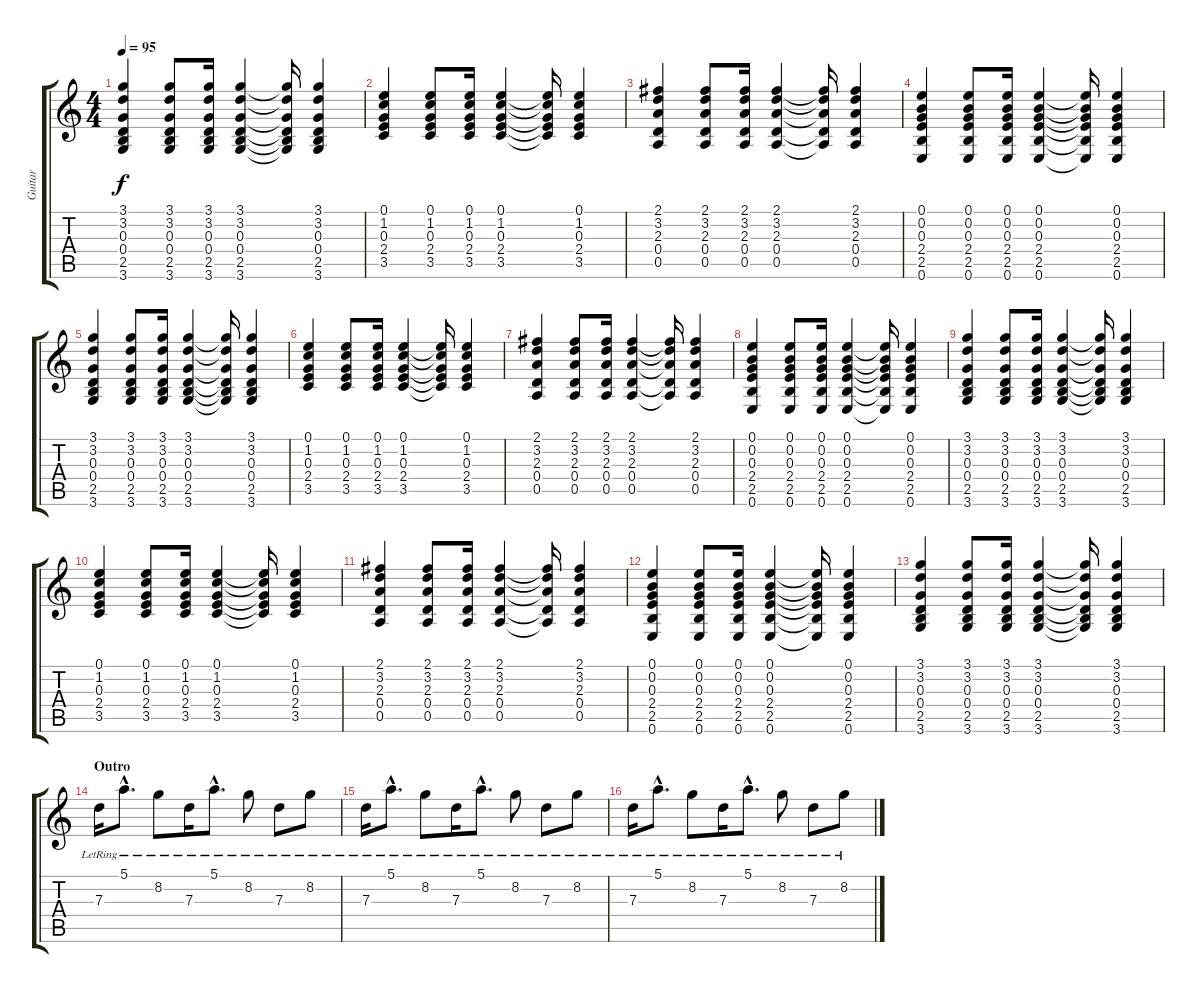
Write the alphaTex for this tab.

\track ("Guitar" "Guitar") {instrument electricguitarjazz}
\staff {score tabs}
\tuning (E4 B3 G3 D3 A2 E2) {hide}
\ts (4 4)
\tempo 95
\clef g2
\ks c
(3.1 3.2 0.3 0.4 2.5 3.6).4{dy f} (3.1 3.2 0.3 0.4 2.5 3.6).8 (3.1 3.2 0.3 0.4 2.5 3.6).16 (3.1 3.2 0.3 0.4 2.5 3.6).4 (3.1{t} 3.2{t} 0.3{t} 0.4{t} 2.5{t} 3.6{t}).16 (3.1 3.2 0.3 0.4 2.5 3.6).4 |
(0.1 1.2 0.3 2.4 3.5).4 (0.1 1.2 0.3 2.4 3.5).8 (0.1 1.2 0.3 2.4 3.5).16 (0.1 1.2 0.3 2.4 3.5).4 (0.1{t} 1.2{t} 0.3{t} 2.4{t} 3.5{t}).16 (0.1 1.2 0.3 2.4 3.5).4 |
(2.1 3.2 2.3 0.4 0.5).4 (2.1 3.2 2.3 0.4 0.5).8 (2.1 3.2 2.3 0.4 0.5).16 (2.1 3.2 2.3 0.4 0.5).4 (2.1{t} 3.2{t} 2.3{t} 0.4{t} 0.5{t}).16 (2.1 3.2 2.3 0.4 0.5).4 |
(0.1 0.2 0.3 2.4 2.5 0.6).4 (0.1 0.2 0.3 2.4 2.5 0.6).8 (0.1 0.2 0.3 2.4 2.5 0.6).16 (0.1 0.2 0.3 2.4 2.5 0.6).4 (0.1{t} 0.2{t} 0.3{t} 2.4{t} 2.5{t} 0.6{t}).16 (0.1 0.2 0.3 2.4 2.5 0.6).4 |
(3.1 3.2 0.3 0.4 2.5 3.6).4 (3.1 3.2 0.3 0.4 2.5 3.6).8 (3.1 3.2 0.3 0.4 2.5 3.6).16 (3.1 3.2 0.3 0.4 2.5 3.6).4 (3.1{t} 3.2{t} 0.3{t} 0.4{t} 2.5{t} 3.6{t}).16 (3.1 3.2 0.3 0.4 2.5 3.6).4 |
(0.1 1.2 0.3 2.4 3.5).4 (0.1 1.2 0.3 2.4 3.5).8 (0.1 1.2 0.3 2.4 3.5).16 (0.1 1.2 0.3 2.4 3.5).4 (0.1{t} 1.2{t} 0.3{t} 2.4{t} 3.5{t}).16 (0.1 1.2 0.3 2.4 3.5).4 |
(2.1 3.2 2.3 0.4 0.5).4 (2.1 3.2 2.3 0.4 0.5).8 (2.1 3.2 2.3 0.4 0.5).16 (2.1 3.2 2.3 0.4 0.5).4 (2.1{t} 3.2{t} 2.3{t} 0.4{t} 0.5{t}).16 (2.1 3.2 2.3 0.4 0.5).4 |
(0.1 0.2 0.3 2.4 2.5 0.6).4 (0.1 0.2 0.3 2.4 2.5 0.6).8 (0.1 0.2 0.3 2.4 2.5 0.6).16 (0.1 0.2 0.3 2.4 2.5 0.6).4 (0.1{t} 0.2{t} 0.3{t} 2.4{t} 2.5{t} 0.6{t}).16 (0.1 0.2 0.3 2.4 2.5 0.6).4 |
(3.1 3.2 0.3 0.4 2.5 3.6).4 (3.1 3.2 0.3 0.4 2.5 3.6).8 (3.1 3.2 0.3 0.4 2.5 3.6).16 (3.1 3.2 0.3 0.4 2.5 3.6).4 (3.1{t} 3.2{t} 0.3{t} 0.4{t} 2.5{t} 3.6{t}).16 (3.1 3.2 0.3 0.4 2.5 3.6).4 |
(0.1 1.2 0.3 2.4 3.5).4 (0.1 1.2 0.3 2.4 3.5).8 (0.1 1.2 0.3 2.4 3.5).16 (0.1 1.2 0.3 2.4 3.5).4 (0.1{t} 1.2{t} 0.3{t} 2.4{t} 3.5{t}).16 (0.1 1.2 0.3 2.4 3.5).4 |
(2.1 3.2 2.3 0.4 0.5).4 (2.1 3.2 2.3 0.4 0.5).8 (2.1 3.2 2.3 0.4 0.5).16 (2.1 3.2 2.3 0.4 0.5).4 (2.1{t} 3.2{t} 2.3{t} 0.4{t} 0.5{t}).16 (2.1 3.2 2.3 0.4 0.5).4 |
(0.1 0.2 0.3 2.4 2.5 0.6).4 (0.1 0.2 0.3 2.4 2.5 0.6).8 (0.1 0.2 0.3 2.4 2.5 0.6).16 (0.1 0.2 0.3 2.4 2.5 0.6).4 (0.1{t} 0.2{t} 0.3{t} 2.4{t} 2.5{t} 0.6{t}).16 (0.1 0.2 0.3 2.4 2.5 0.6).4 |
(3.1 3.2 0.3 0.4 2.5 3.6).4 (3.1 3.2 0.3 0.4 2.5 3.6).8 (3.1 3.2 0.3 0.4 2.5 3.6).16 (3.1 3.2 0.3 0.4 2.5 3.6).4 (3.1{t} 3.2{t} 0.3{t} 0.4{t} 2.5{t} 3.6{t}).16 (3.1 3.2 0.3 0.4 2.5 3.6).4 |
\section ("" "Outro")
7.3{lr}.16 5.1{hac lr}.8{d} 8.2{lr}.8 7.3{lr}.16 5.1{hac lr}.8{d} 8.2{lr}.8 7.3{lr}.8 8.2{lr}.8 |
7.3{lr}.16 5.1{hac lr}.8{d} 8.2{lr}.8 7.3{lr}.16 5.1{hac lr}.8{d} 8.2{lr}.8 7.3{lr}.8 8.2{lr}.8 |
7.3{lr}.16 5.1{hac lr}.8{d} 8.2{lr}.8 7.3{lr}.16 5.1{hac lr}.8{d} 8.2{lr}.8 7.3{lr}.8 8.2{lr}.8
